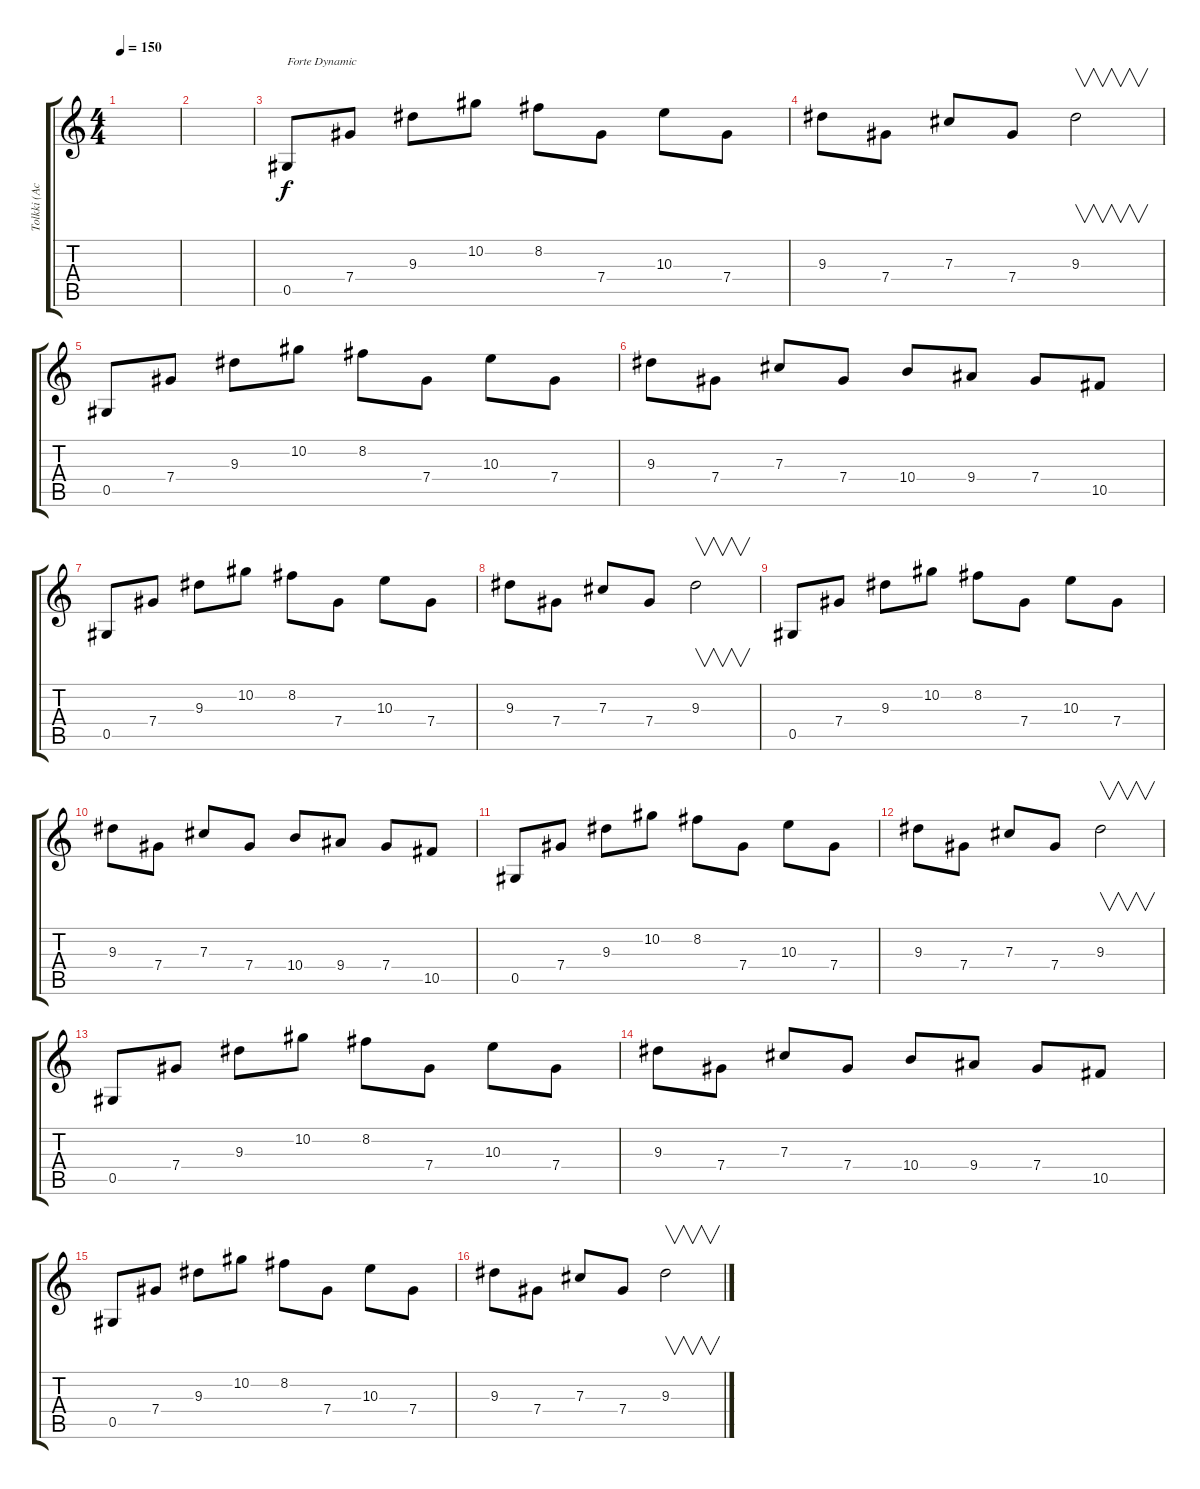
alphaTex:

\track ("Tolkki (Acoustic Guitar)" "Tolkki (Ac") {instrument acousticguitarnylon}
\staff {score tabs}
\tuning (Eb4 Bb3 Gb3 Db3 Ab2 Eb2) {hide}
\ts (4 4)
\tempo 150
\clef g2
\ks c
|
|
0.5.8{txt "Forte Dynamic"} 7.4.8 9.3.8 10.2.8 8.2.8 7.4.8 10.3.8 7.4.8 |
9.3.8 7.4.8 7.3.8 7.4.8 9.3.2{v} |
0.5.8 7.4.8 9.3.8 10.2.8 8.2.8 7.4.8 10.3.8 7.4.8 |
9.3.8 7.4.8 7.3.8 7.4.8 10.4.8 9.4.8 7.4.8 10.5.8 |
0.5.8 7.4.8 9.3.8 10.2.8 8.2.8 7.4.8 10.3.8 7.4.8 |
9.3.8 7.4.8 7.3.8 7.4.8 9.3.2{v} |
0.5.8 7.4.8 9.3.8 10.2.8 8.2.8 7.4.8 10.3.8 7.4.8 |
9.3.8 7.4.8 7.3.8 7.4.8 10.4.8 9.4.8 7.4.8 10.5.8 |
0.5.8 7.4.8 9.3.8 10.2.8 8.2.8 7.4.8 10.3.8 7.4.8 |
9.3.8 7.4.8 7.3.8 7.4.8 9.3.2{v} |
0.5.8 7.4.8 9.3.8 10.2.8 8.2.8 7.4.8 10.3.8 7.4.8 |
9.3.8 7.4.8 7.3.8 7.4.8 10.4.8 9.4.8 7.4.8 10.5.8 |
0.5.8 7.4.8 9.3.8 10.2.8 8.2.8 7.4.8 10.3.8 7.4.8 |
9.3.8 7.4.8 7.3.8 7.4.8 9.3.2{v}
